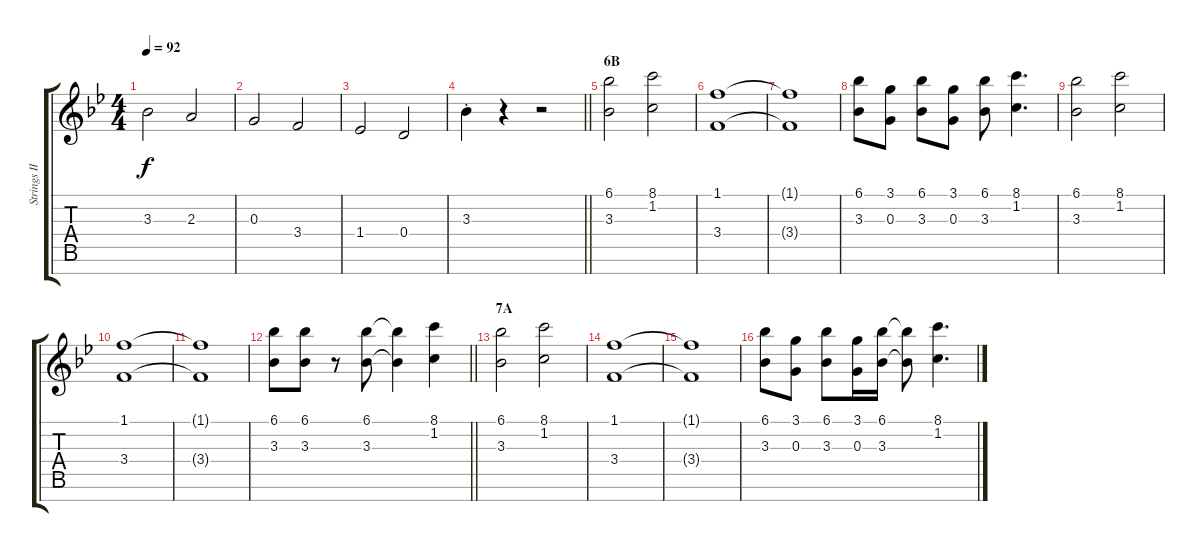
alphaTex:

\track ("Strings II" "Strings II") {instrument stringensemble1}
\staff {score tabs}
\tuning (E5 B4 G4 D4 A3 E3 B2) {hide}
\ts (4 4)
\tempo 92
\clef g2
\ks bb
3.3.2{dy f} 2.3.2 |
0.3.2 3.4.2 |
1.4.2 0.4.2 |
\barLineRight lightlight
3.3{st}.4 r.4 r.2 |
\section ("" "6B")
(6.1 3.3).2 (8.1 1.2).2 |
(1.1 3.4).1 |
(1.1{t} 3.4{t}).1 |
(6.1 3.3).8 (3.1 0.3).8 (6.1 3.3).8 (3.1 0.3).8 (6.1 3.3).8 (8.1 1.2).4{d} |
(6.1 3.3).2 (8.1 1.2).2 |
(1.1 3.4).1 |
(1.1{t} 3.4{t}).1 |
\barLineRight lightlight
(6.1 3.3).8 (6.1 3.3).8 r.8 (6.1 3.3).8 (6.1{t} 3.3{t}).4 (8.1 1.2).4 |
\section ("" "7A")
(6.1 3.3).2 (8.1 1.2).2 |
(1.1 3.4).1 |
(1.1{t} 3.4{t}).1 |
(6.1 3.3).8 (3.1 0.3).8 (6.1 3.3).8 (3.1 0.3).16 (6.1 3.3).16 (6.1{t} 3.3{t}).8 (8.1 1.2).4{d}
